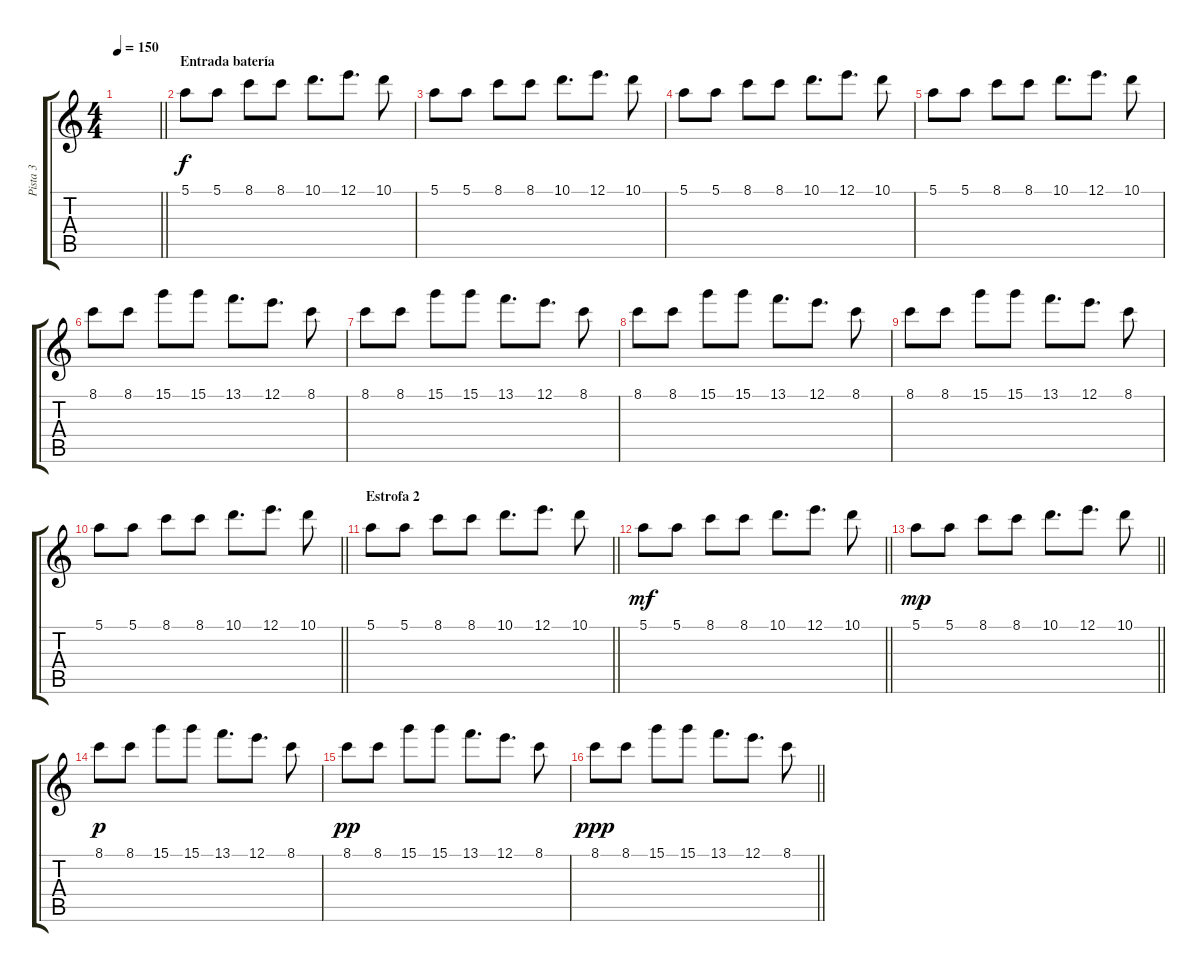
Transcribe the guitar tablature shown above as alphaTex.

\track ("Pista 3" "Pista 3") {instrument overdrivenguitar}
\staff {score tabs}
\tuning (E4 B3 G3 D3 A2 E2) {hide}
\ts (4 4)
\tempo 150
\clef g2
\barLineRight lightlight
\ks c
|
\section ("" "Entrada batería")
5.1.8 5.1.8 8.1.8 8.1.8 10.1.8{d} 12.1.8{d} 10.1.8 |
5.1.8 5.1.8 8.1.8 8.1.8 10.1.8{d} 12.1.8{d} 10.1.8 |
5.1.8 5.1.8 8.1.8 8.1.8 10.1.8{d} 12.1.8{d} 10.1.8 |
5.1.8 5.1.8 8.1.8 8.1.8 10.1.8{d} 12.1.8{d} 10.1.8 |
8.1.8 8.1.8 15.1.8 15.1.8 13.1.8{d} 12.1.8{d} 8.1.8 |
8.1.8 8.1.8 15.1.8 15.1.8 13.1.8{d} 12.1.8{d} 8.1.8 |
8.1.8 8.1.8 15.1.8 15.1.8 13.1.8{d} 12.1.8{d} 8.1.8 |
8.1.8 8.1.8 15.1.8 15.1.8 13.1.8{d} 12.1.8{d} 8.1.8 |
\barLineRight lightlight
5.1.8 5.1.8 8.1.8 8.1.8 10.1.8{d} 12.1.8{d} 10.1.8 |
\section ("" "Estrofa 2")
\barLineRight lightlight
5.1.8 5.1.8 8.1.8 8.1.8 10.1.8{d} 12.1.8{d} 10.1.8 |
\section ("" "")
\barLineRight lightlight
5.1.8{dy mf} 5.1.8 8.1.8 8.1.8 10.1.8{d} 12.1.8{d} 10.1.8 |
\barLineRight lightlight
5.1.8{dy mp} 5.1.8 8.1.8 8.1.8 10.1.8{d} 12.1.8{d} 10.1.8 |
8.1.8{dy p} 8.1.8 15.1.8 15.1.8 13.1.8{d} 12.1.8{d} 8.1.8 |
8.1.8{dy pp} 8.1.8 15.1.8 15.1.8 13.1.8{d} 12.1.8{d} 8.1.8 |
\barLineRight lightlight
8.1.8{dy ppp} 8.1.8 15.1.8 15.1.8 13.1.8{d} 12.1.8{d} 8.1.8
